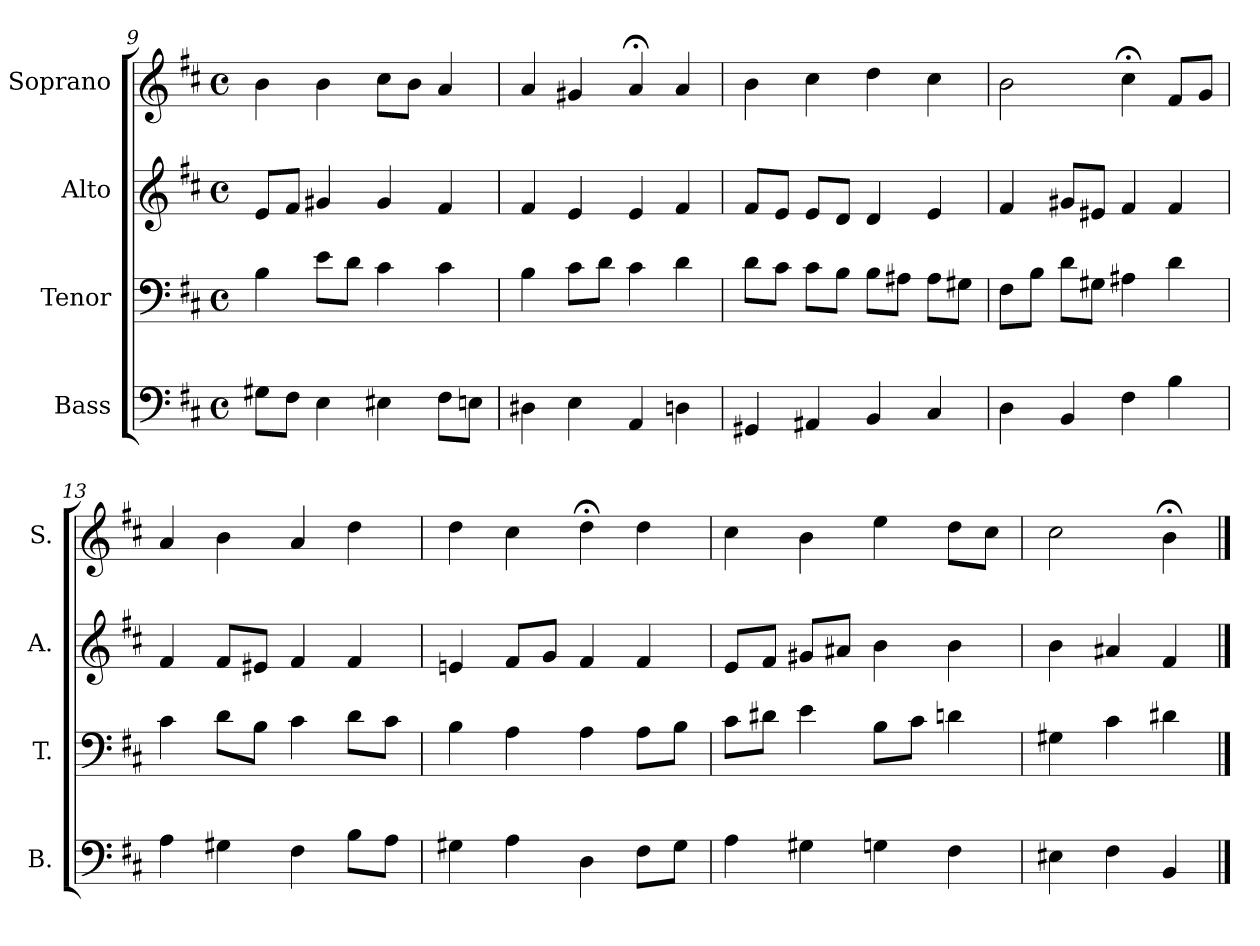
**kern	**kern	**kern	**kern
*part4	*part3	*part2	*part1
*staff4	*staff3	*staff2	*staff1
*I"Bass	*I"Tenor	*I"Alto	*I"Soprano
*I'B.	*I'T.	*I'A.	*I'S.
!!LO:LB:g=z
*clefF4	*clefF4	*clefG2	*clefG2
*k[f#c#]	*k[f#c#]	*k[f#c#]	*k[f#c#]
*b:	*b:	*b:	*b:
*M4/4	*M4/4	*M4/4	*M4/4
*met(c)	*met(c)	*met(c)	*met(c)
=9	=9	=9	=9
8G#X\L	4B\	8e/L	4b\
8F#\J	.	8f#/J	.
4E\	8e\L	4g#X/	4b\
.	8d\J	.	.
4E#X\	4c#\	4g#/	8cc#\L
.	.	.	8b\J
8F#\L	4c#\	4f#/	4a/
8En\J	.	.	.
=10	=10	=10	=10
4D#X\	4B\	4f#/	4a/
4E\	8c#\L	4e/	4g#X/
.	8d\J	.	.
4AA/	4c#\	4e/	4a;</
4Dn\	4d\	4f#/	4a/
=11	=11	=11	=11
4GG#X/	8d\L	8f#/L	4b\
.	8c#\J	8e/J	.
4AA#X/	8c#\L	8e/L	4cc#\
.	8B\J	8d/J	.
4BB/	8B\L	4d/	4dd\
.	8A#X\J	.	.
4C#/	8A#\L	4e/	4cc#\
.	8G#X\J	.	.
=12	=12	=12	=12
4D\	8F#\L	4f#/	2b\
.	8B\J	.	.
4BB/	8d\L	8g#X/L	.
.	8G#X\J	8e#X/J	.
4F#\	4A#X\	4f#/	4cc#;<\
4B\	4d\	4f#/	8f#/L
.	.	.	8g/J
!!LO:PB:g=z
=13	=13	=13	=13
4A\	4c#\	4f#/	4a/
4G#X\	8d\L	8f#/L	4b\
.	8B\J	8e#X/J	.
4F#\	4c#\	4f#/	4a/
8B\L	8d\L	4f#/	4dd\
8A\J	8c#\J	.	.
=14	=14	=14	=14
4G#X\	4B\	4en/	4dd\
4A\	4A\	8f#/L	4cc#\
.	.	8g/J	.
4D\	4A\	4f#/	4dd;<\
8F#\L	8A\L	4f#/	4dd\
8G#\J	8B\J	.	.
=15	=15	=15	=15
4A\	8c#\L	8e/L	4cc#\
.	8d#X\J	8f#/J	.
4G#X\	4e\	8g#X/L	4b\
.	.	8a#X/J	.
4Gn\	8B\L	4b\	4ee\
.	8c#\J	.	.
4F#\	4dn\	4b\	8dd\L
.	.	.	8cc#\J
=16	=16	=16	=16
4E#X\	4G#X\	4b\	2cc#\
4F#\	4c#\	4a#X/	.
4BB/	4d#X\	4f#/	4b;<\
==	==	==	==
*-	*-	*-	*-
